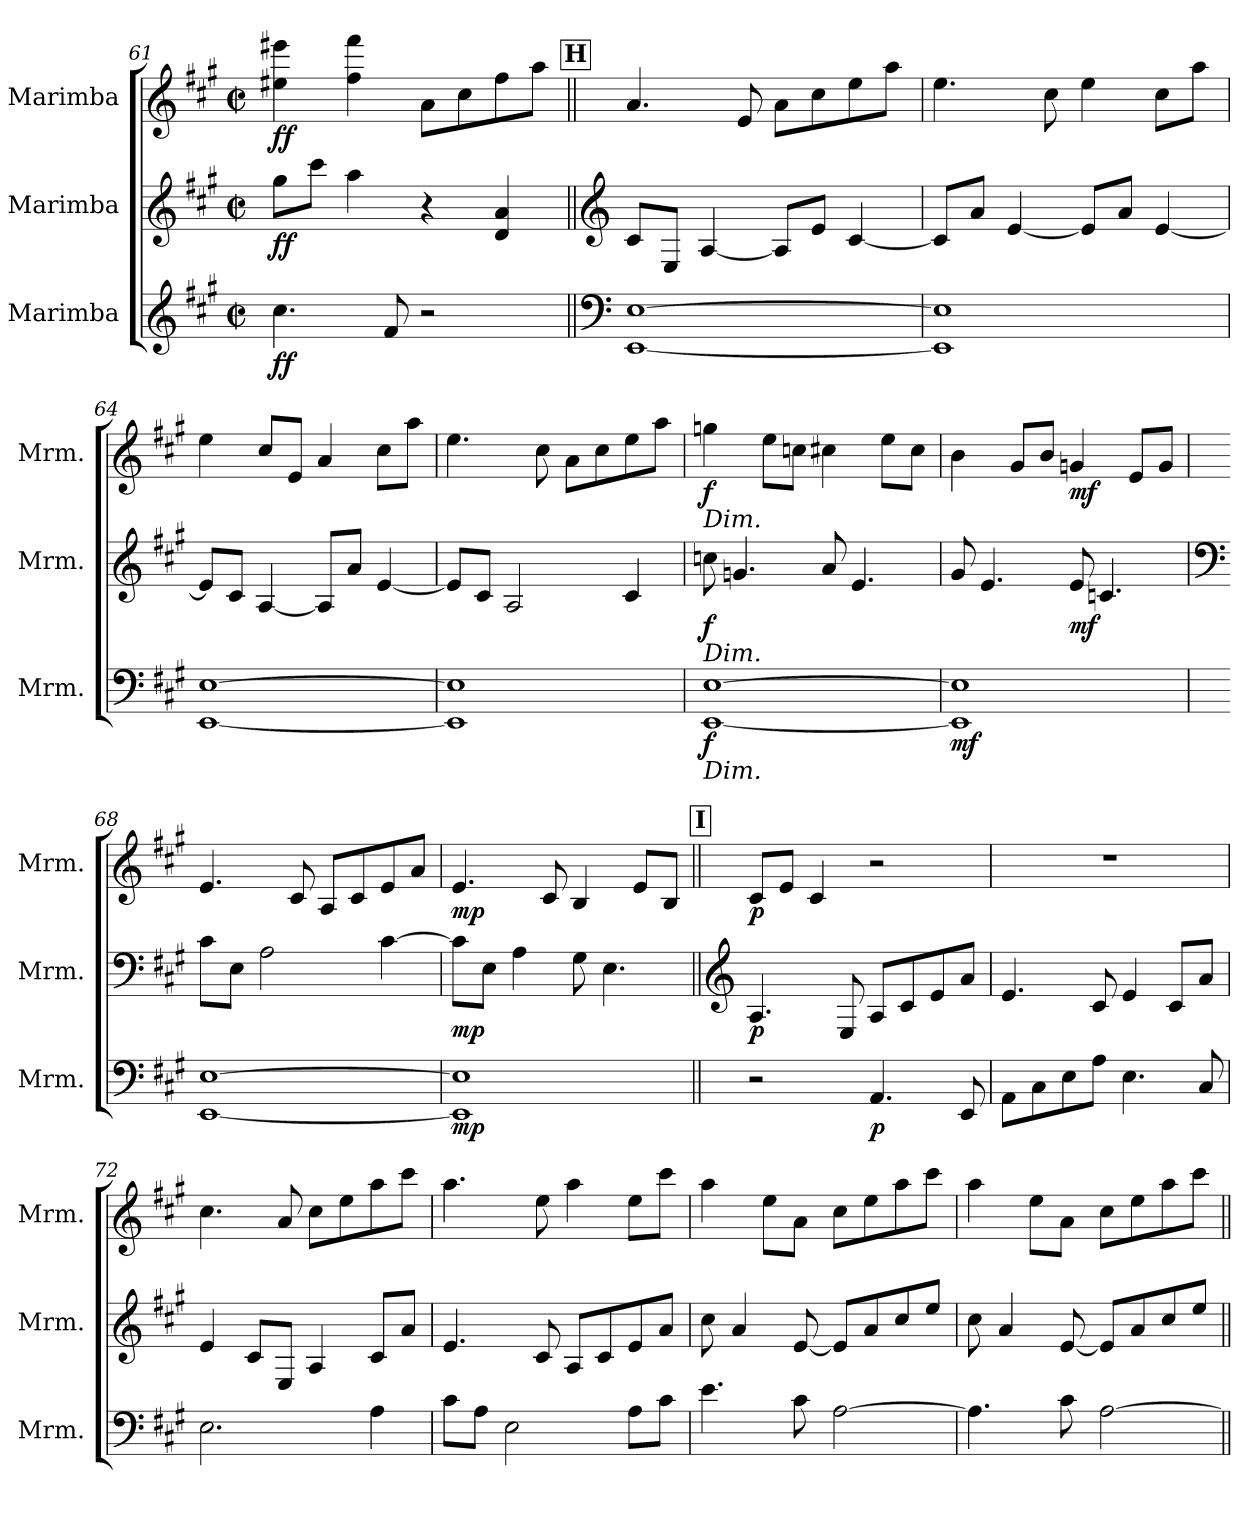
**kern	**dynam	**kern	**dynam	**kern	**dynam
*part3	*part3	*part2	*part2	*part1	*part1
*staff3	*staff3	*staff2	*staff2	*staff1	*staff1
*I"Marimba	*	*I"Marimba	*	*I"Marimba	*
*I'Mrm.	*	*I'Mrm.	*	*I'Mrm.	*
*clefG2	*	*clefG2	*	*clefG2	*
*k[f#c#g#]	*	*k[f#c#g#]	*	*k[f#c#g#]	*
*M2/2	*	*M2/2	*	*M2/2	*
*met(c|)	*	*met(c|)	*	*met(c|)	*
=61	=61	=61	=61	=61	=61
!	!LO:DY:b	!	!LO:DY:b	!	!LO:DY:b
4.cc#\	ff	8gg#\L	ff	4ee#X\ 4eee#X\	ff
.	.	8ccc#\J	.	.	.
.	.	4aa\	.	4ff#\ 4fff#\	.
8f#/	.	.	.	.	.
2r	.	4r	.	8a\L	.
.	.	.	.	8cc#\	.
.	.	4d/ 4a/	.	8ff#\	.
.	.	.	.	8aa\J	.
!!LO:LB:g=z
!!LO:REH:place=s1:a:B:fs=14:t=H
=62||	=62||	=62||	=62||	=62||	=62||
*clefF4	*	*clefG2	*	*	*
[1EE [1E	.	8c#/L	.	4.a/	.
.	.	8E/J	.	.	.
.	.	[4A/	.	.	.
.	.	.	.	8e/	.
.	.	8A/L]	.	8a\L	.
.	.	8e/J	.	8cc#\	.
.	.	[4c#/	.	8ee\	.
.	.	.	.	8aa\J	.
=63	=63	=63	=63	=63	=63
1EE] 1E]	.	8c#/L]	.	4.ee\	.
.	.	8a/J	.	.	.
.	.	[4e/	.	.	.
.	.	.	.	8cc#\	.
.	.	8e/L]	.	4ee\	.
.	.	8a/J	.	.	.
.	.	[4e/	.	8cc#\L	.
.	.	.	.	8aa\J	.
=64	=64	=64	=64	=64	=64
[1EE [1E	.	8e/L]	.	4ee\	.
.	.	8c#/J	.	.	.
.	.	[4A/	.	8cc#/L	.
.	.	.	.	8e/J	.
.	.	8A/L]	.	4a/	.
.	.	8a/J	.	.	.
.	.	[4e/	.	8cc#\L	.
.	.	.	.	8aa\J	.
=65	=65	=65	=65	=65	=65
1EE] 1E]	.	8e/L]	.	4.ee\	.
.	.	8c#/J	.	.	.
.	.	2A/	.	.	.
.	.	.	.	8cc#\	.
.	.	.	.	8a\L	.
.	.	.	.	8cc#\	.
.	.	4c#/	.	8ee\	.
.	.	.	.	8aa\J	.
=66	=66	=66	=66	=66	=66
!	!	!	!	!LO:TX:b:i:t=Dim.	!
!	!	!LO:TX:b:i:t=Dim.	!	!	!
!LO:TX:b:i:t=Dim.	!	!	!	!	!
!	!LO:DY:b	!	!LO:DY:b	!	!LO:DY:b
[1EE [1E	f	8ccn\	f	4ggn\	f
.	.	4.gn/	.	.	.
.	.	.	.	8ee\L	.
.	.	.	.	8ccn\J	.
.	.	8a/	.	4cc#X\	.
.	.	4.e/	.	.	.
.	.	.	.	8ee\L	.
.	.	.	.	8cc#\J	.
!!LO:LB:g=z
=67	=67	=67	=67	=67	=67
!	!LO:DY:b	!	!	!	!
1EE] 1E]	mf	8g#/	.	4b\	.
.	.	4.e/	.	.	.
.	.	.	.	8g#/L	.
.	.	.	.	8b/J	.
!	!	!	!LO:DY:b	!	!LO:DY:b
.	.	8e/	mf	4gn/	mf
.	.	4.cn/	.	.	.
.	.	.	.	8e/L	.
.	.	.	.	8g/J	.
=68	=68	=68	=68	=68	=68
*	*	*clefF4	*	*	*
[1EE [1E	.	8c#\L	.	4.e/	.
.	.	8E\J	.	.	.
.	.	2A\	.	.	.
.	.	.	.	8c#/	.
.	.	.	.	8A/L	.
.	.	.	.	8c#/	.
.	.	[4c#\	.	8e/	.
.	.	.	.	8a/J	.
=69	=69	=69	=69	=69	=69
!	!LO:DY:b	!	!LO:DY:b	!	!LO:DY:b
1EE] 1E]	mp	8c#\L]	mp	4.e/	mp
.	.	8E\J	.	.	.
.	.	4A\	.	.	.
.	.	.	.	8c#/	.
.	.	8G#\	.	4B/	.
.	.	4.E\	.	.	.
.	.	.	.	8e/L	.
.	.	.	.	8B/J	.
!!LO:REH:place=s1:a:B:fs=14:t=I
=70||	=70||	=70||	=70||	=70||	=70||
*	*	*clefG2	*	*	*
!	!	!	!LO:DY:b	!	!LO:DY:b
2r	.	4.A/	p	8c#/L	p
.	.	.	.	8e/J	.
.	.	.	.	4c#/	.
.	.	8E/	.	.	.
!	!LO:DY:b	!	!	!	!
4.AA/	p	8A/L	.	2r	.
.	.	8c#/	.	.	.
.	.	8e/	.	.	.
8EE/	.	8a/J	.	.	.
!!LO:PB:g=z
=71	=71	=71	=71	=71	=71
8AA\L	.	4.e/	.	1r	.
8C#\	.	.	.	.	.
8E\	.	.	.	.	.
8A\J	.	8c#/	.	.	.
4.E\	.	4e/	.	.	.
.	.	8c#/L	.	.	.
8C#/	.	8a/J	.	.	.
=72	=72	=72	=72	=72	=72
2.E\	.	4e/	.	4.cc#\	.
.	.	8c#/L	.	.	.
.	.	8E/J	.	8a/	.
.	.	4A/	.	8cc#\L	.
.	.	.	.	8ee\	.
4A\	.	8c#/L	.	8aa\	.
.	.	8a/J	.	8ccc#\J	.
=73	=73	=73	=73	=73	=73
8c#\L	.	4.e/	.	4.aa\	.
8A\J	.	.	.	.	.
2E\	.	.	.	.	.
.	.	8c#/	.	8ee\	.
.	.	8A/L	.	4aa\	.
.	.	8c#/	.	.	.
8A\L	.	8e/	.	8ee\L	.
8c#\J	.	8a/J	.	8ccc#\J	.
=74	=74	=74	=74	=74	=74
4.e\	.	8cc#\	.	4aa\	.
.	.	4a/	.	.	.
.	.	.	.	8ee\L	.
8c#\	.	[8e/	.	8a\J	.
[2A\	.	8e/L]	.	8cc#\L	.
.	.	8a/	.	8ee\	.
.	.	8cc#/	.	8aa\	.
.	.	8ee/J	.	8ccc#\J	.
!!LO:LB:g=z
=75	=75	=75	=75	=75	=75
4.A\]	.	8cc#\	.	4aa\	.
.	.	4a/	.	.	.
.	.	.	.	8ee\L	.
8c#\	.	[8e/	.	8a\J	.
[2A\	.	8e/L]	.	8cc#\L	.
.	.	8a/	.	8ee\	.
.	.	8cc#/	.	8aa\	.
.	.	8ee/J	.	8ccc#\J	.
=||	=||	=||	=||	=||	=||
*-	*-	*-	*-	*-	*-
